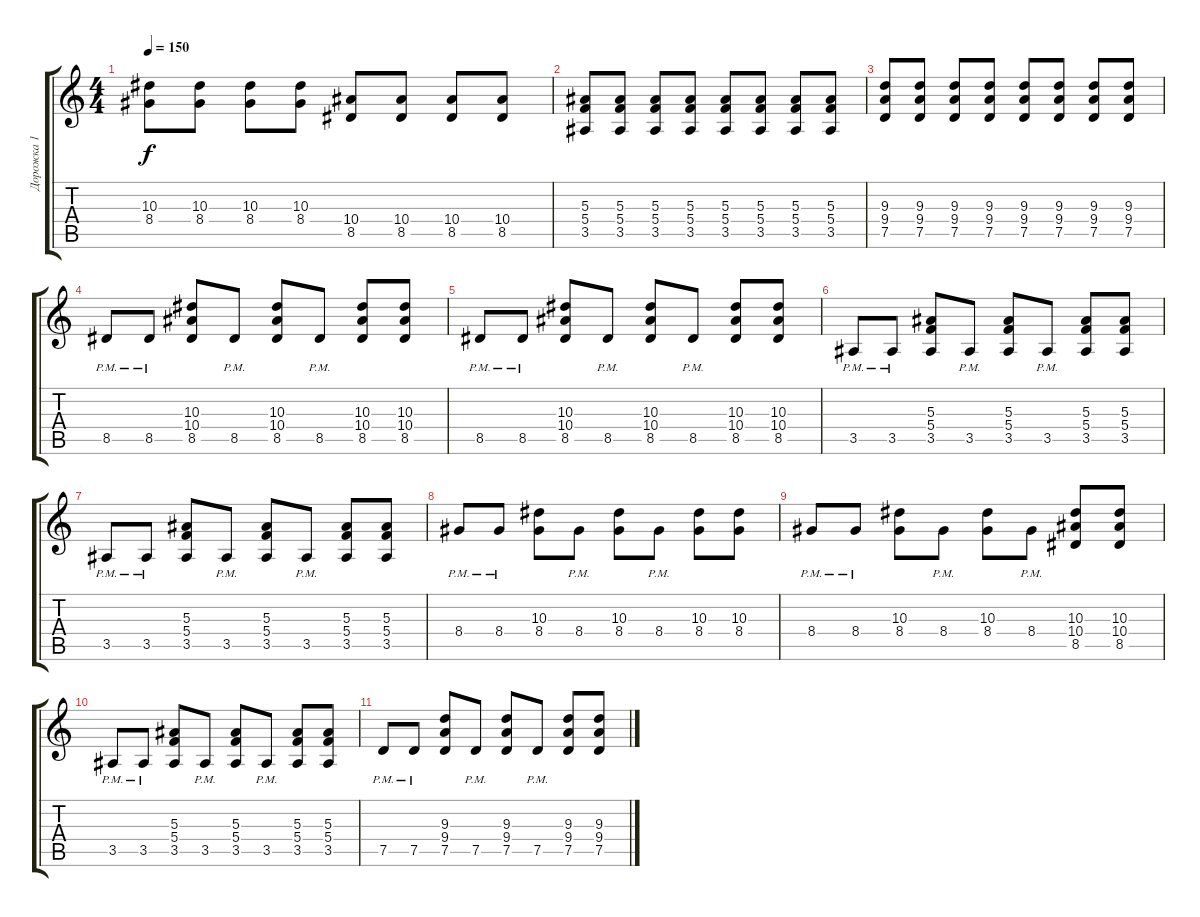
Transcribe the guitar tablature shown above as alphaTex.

\track ("Дорожка 1" "Дорожка 1") {instrument distortionguitar}
\staff {score tabs}
\tuning (D4 A3 F3 C3 G2 C2) {hide}
\ts (4 4)
\tempo 150
\clef g2
\ks c
(10.3 8.4).8{dy f} (10.3 8.4).8 (10.3 8.4).8 (10.3 8.4).8 (10.4 8.5).8 (10.4 8.5).8 (10.4 8.5).8 (10.4 8.5).8 |
(5.3 5.4 3.5).8 (5.3 5.4 3.5).8 (5.3 5.4 3.5).8 (5.3 5.4 3.5).8 (5.3 5.4 3.5).8 (5.3 5.4 3.5).8 (5.3 5.4 3.5).8 (5.3 5.4 3.5).8 |
(9.3 9.4 7.5).8 (9.3 9.4 7.5).8 (9.3 9.4 7.5).8 (9.3 9.4 7.5).8 (9.3 9.4 7.5).8 (9.3 9.4 7.5).8 (9.3 9.4 7.5).8 (9.3 9.4 7.5).8 |
8.5{pm}.8 8.5{pm}.8 (10.3 10.4 8.5).8 8.5{pm}.8 (10.3 10.4 8.5).8 8.5{pm}.8 (10.3 10.4 8.5).8 (10.3 10.4 8.5).8 |
8.5{pm}.8 8.5{pm}.8 (10.3 10.4 8.5).8 8.5{pm}.8 (10.3 10.4 8.5).8 8.5{pm}.8 (10.3 10.4 8.5).8 (10.3 10.4 8.5).8 |
3.5{pm}.8 3.5{pm}.8 (5.3 5.4 3.5).8 3.5{pm}.8 (5.3 5.4 3.5).8 3.5{pm}.8 (5.3 5.4 3.5).8 (5.3 5.4 3.5).8 |
3.5{pm}.8 3.5{pm}.8 (5.3 5.4 3.5).8 3.5{pm}.8 (5.3 5.4 3.5).8 3.5{pm}.8 (5.3 5.4 3.5).8 (5.3 5.4 3.5).8 |
8.4{pm}.8 8.4{pm}.8 (10.3 8.4).8 8.4{pm}.8 (10.3 8.4).8 8.4{pm}.8 (10.3 8.4).8 (10.3 8.4).8 |
8.4{pm}.8 8.4{pm}.8 (10.3 8.4).8 8.4{pm}.8 (10.3 8.4).8 8.4{pm}.8 (10.3 10.4 8.5).8 (10.3 10.4 8.5).8 |
3.5{pm}.8 3.5{pm}.8 (5.3 5.4 3.5).8 3.5{pm}.8 (5.3 5.4 3.5).8 3.5{pm}.8 (5.3 5.4 3.5).8 (5.3 5.4 3.5).8 |
7.5{pm}.8 7.5{pm}.8 (9.3 9.4 7.5).8 7.5{pm}.8 (9.3 9.4 7.5).8 7.5{pm}.8 (9.3 9.4 7.5).8 (9.3 9.4 7.5).8
